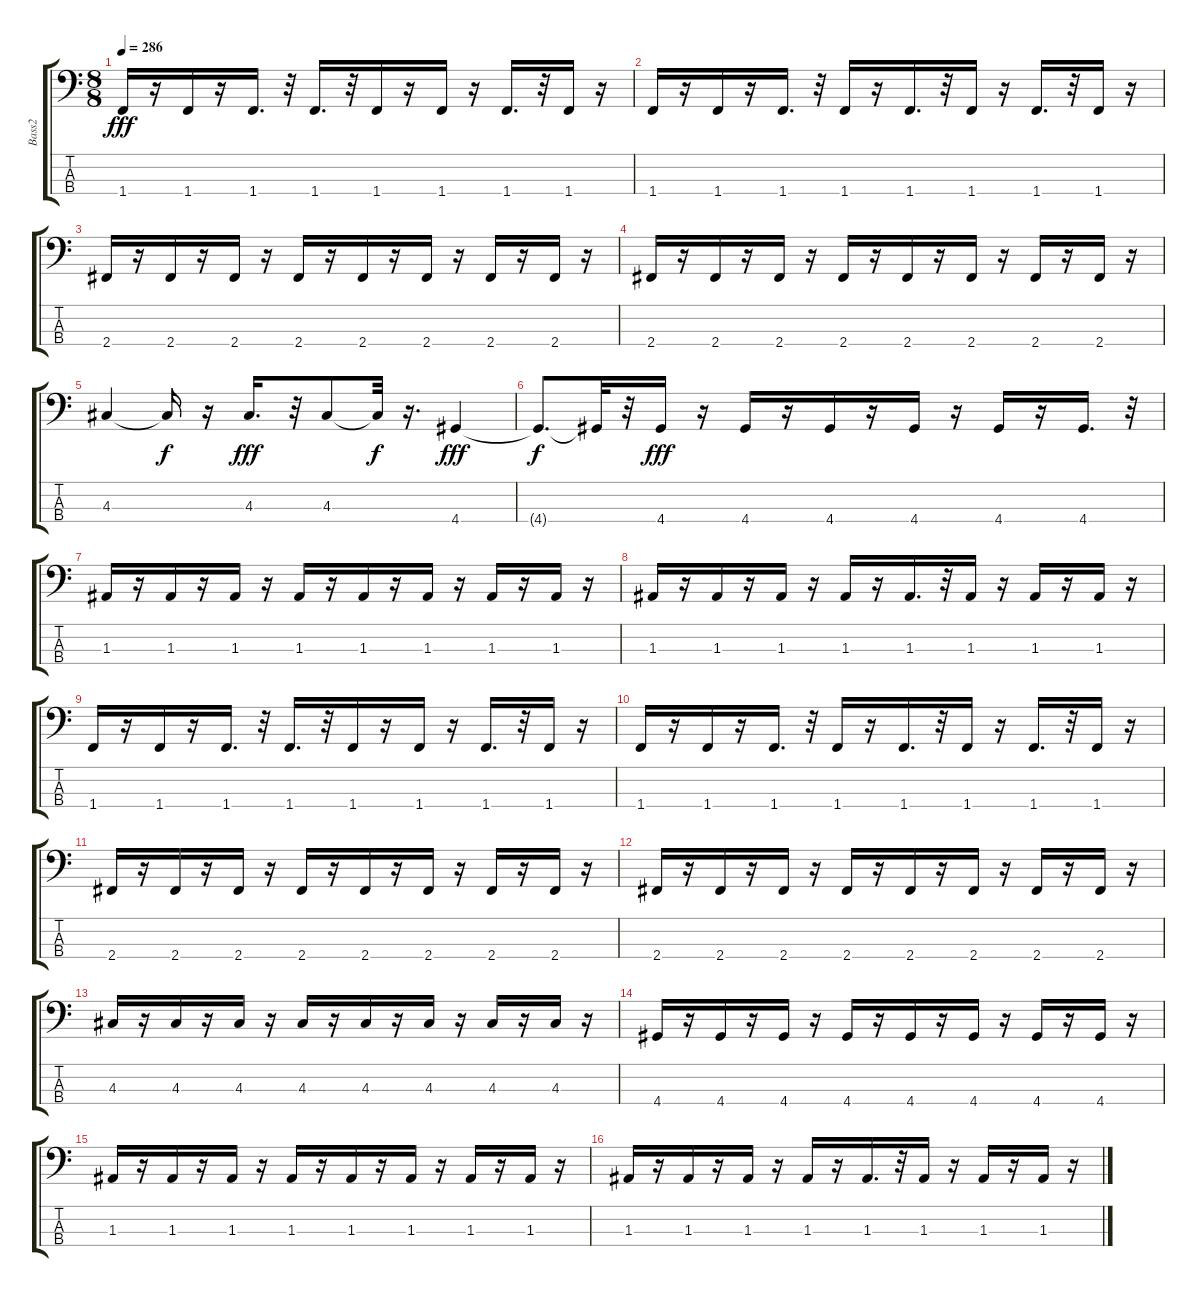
\track ("Bass2" "Bass2") {instrument electricbasspick}
\staff {score tabs}
\tuning (G2 D2 A1 E1) {hide}
\ts (8 8)
\tempo 286
\clef f4
\ks c
1.4.16{dy fff} r.16 1.4.16 r.16 1.4.16{d} r.32 1.4.16{d} r.32 1.4.16 r.16 1.4.16 r.16 1.4.16{d} r.32 1.4.16 r.16 |
1.4.16 r.16 1.4.16 r.16 1.4.16{d} r.32 1.4.16 r.16 1.4.16{d} r.32 1.4.16 r.16 1.4.16{d} r.32 1.4.16 r.16 |
2.4.16 r.16 2.4.16 r.16 2.4.16 r.16 2.4.16 r.16 2.4.16 r.16 2.4.16 r.16 2.4.16 r.16 2.4.16 r.16 |
2.4.16 r.16 2.4.16 r.16 2.4.16 r.16 2.4.16 r.16 2.4.16 r.16 2.4.16 r.16 2.4.16 r.16 2.4.16 r.16 |
4.3.4 4.3{t}.16{dy f} r.16 4.3.16{d dy fff} r.32 4.3.8 4.3{t}.32{dy f} r.16{d} 4.4.4{dy fff} |
4.4{t}.8{d dy f} 4.4{t}.32 r.32 4.4.16{dy fff} r.16 4.4.16 r.16 4.4.16 r.16 4.4.16 r.16 4.4.16 r.16 4.4.16{d} r.32 |
1.3.16 r.16 1.3.16 r.16 1.3.16 r.16 1.3.16 r.16 1.3.16 r.16 1.3.16 r.16 1.3.16 r.16 1.3.16 r.16 |
1.3.16 r.16 1.3.16 r.16 1.3.16 r.16 1.3.16 r.16 1.3.16{d} r.32 1.3.16 r.16 1.3.16 r.16 1.3.16 r.16 |
1.4.16 r.16 1.4.16 r.16 1.4.16{d} r.32 1.4.16{d} r.32 1.4.16 r.16 1.4.16 r.16 1.4.16{d} r.32 1.4.16 r.16 |
1.4.16 r.16 1.4.16 r.16 1.4.16{d} r.32 1.4.16 r.16 1.4.16{d} r.32 1.4.16 r.16 1.4.16{d} r.32 1.4.16 r.16 |
2.4.16 r.16 2.4.16 r.16 2.4.16 r.16 2.4.16 r.16 2.4.16 r.16 2.4.16 r.16 2.4.16 r.16 2.4.16 r.16 |
2.4.16 r.16 2.4.16 r.16 2.4.16 r.16 2.4.16 r.16 2.4.16 r.16 2.4.16 r.16 2.4.16 r.16 2.4.16 r.16 |
4.3.16 r.16 4.3.16 r.16 4.3.16 r.16 4.3.16 r.16 4.3.16 r.16 4.3.16 r.16 4.3.16 r.16 4.3.16 r.16 |
4.4.16 r.16 4.4.16 r.16 4.4.16 r.16 4.4.16 r.16 4.4.16 r.16 4.4.16 r.16 4.4.16 r.16 4.4.16 r.16 |
1.3.16 r.16 1.3.16 r.16 1.3.16 r.16 1.3.16 r.16 1.3.16 r.16 1.3.16 r.16 1.3.16 r.16 1.3.16 r.16 |
1.3.16 r.16 1.3.16 r.16 1.3.16 r.16 1.3.16 r.16 1.3.16{d} r.32 1.3.16 r.16 1.3.16 r.16 1.3.16 r.16
